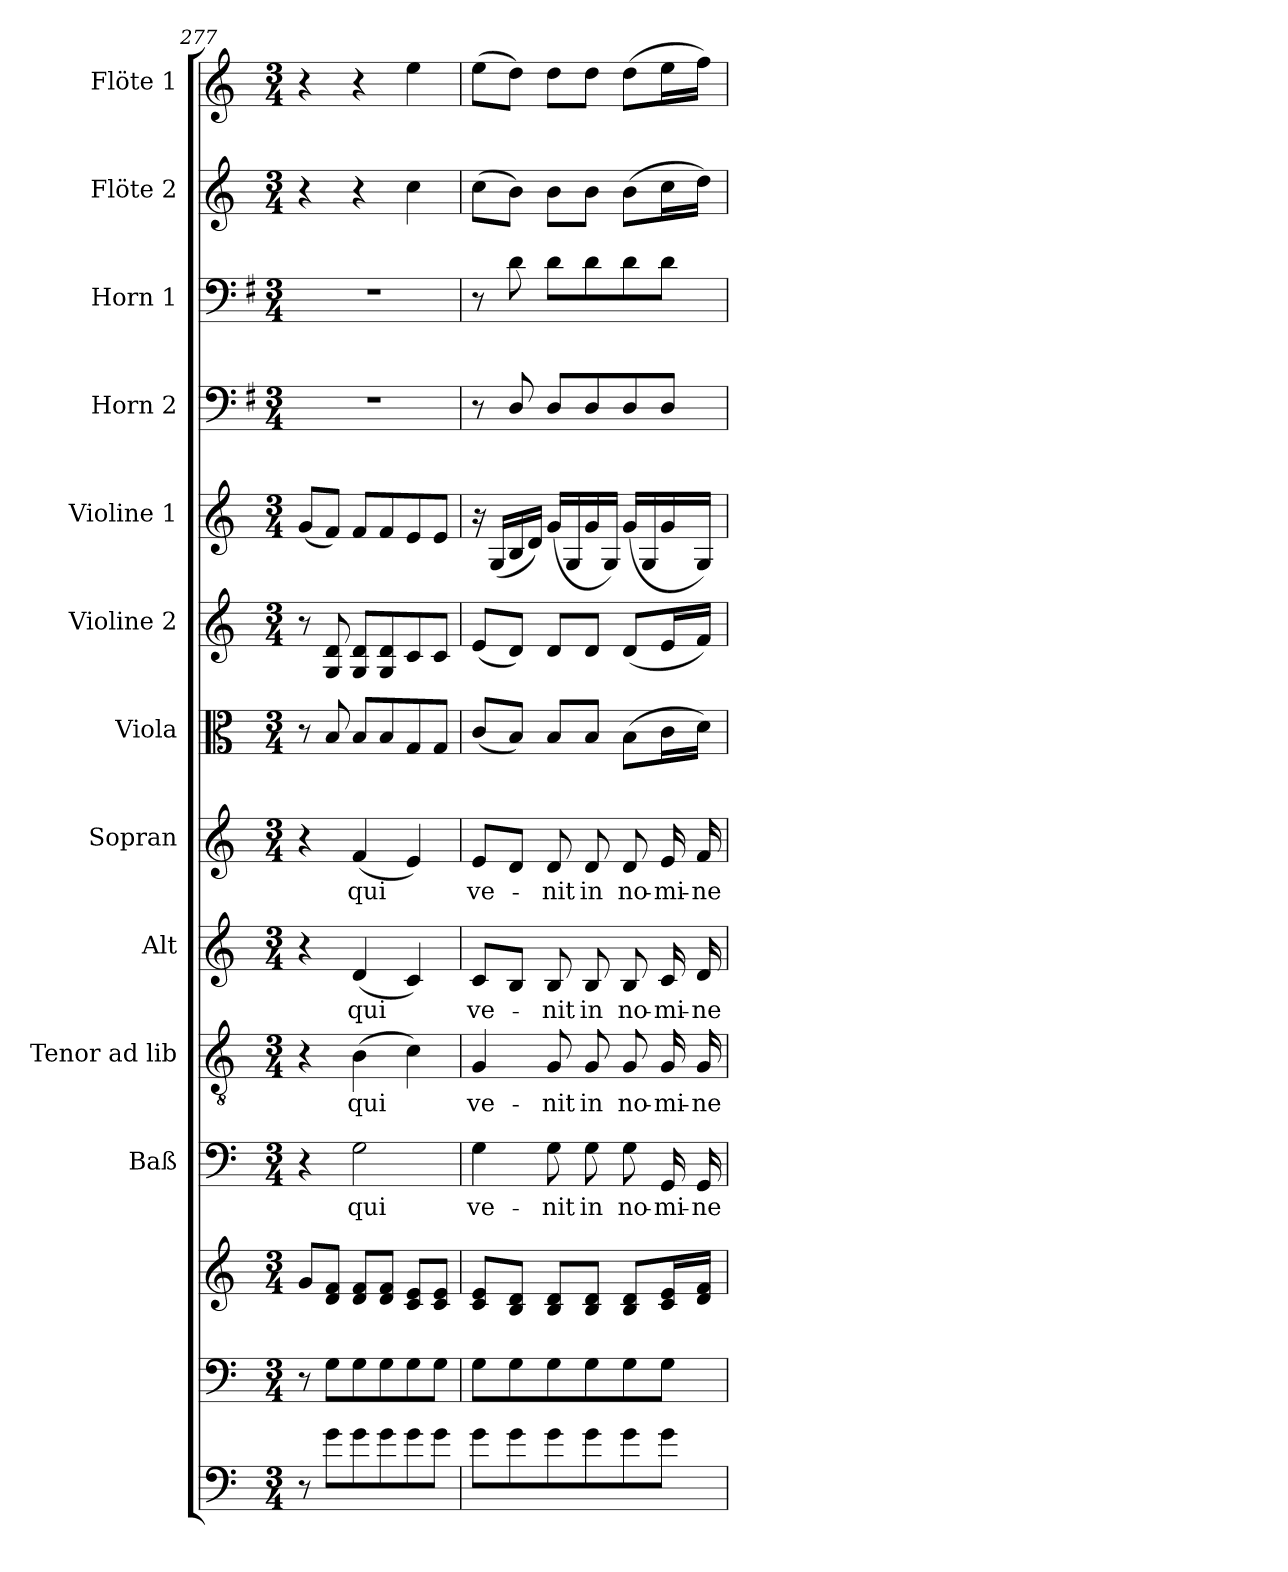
**kern	**kern	**kern	**kern	**text	**kern	**text	**kern	**text	**kern	**text	**kern	**kern	**kern	**kern	**kern	**kern	**kern
*part13	*part12	*part12	*part11	*part11	*part10	*part10	*part9	*part9	*part8	*part8	*part7	*part6	*part5	*part4	*part3	*part2	*part1
*staff14	*staff13	*staff12	*staff11	*staff11	*staff10	*staff10	*staff9	*staff9	*staff8	*staff8	*staff7	*staff6	*staff5	*staff4	*staff3	*staff2	*staff1
*	*	*	*I"Baß	*	*I"Tenor ad lib	*	*I"Alt	*	*I"Sopran	*	*I"Viola	*I"Violine 2	*I"Violine 1	*I"Horn 2	*I"Horn 1	*I"Flöte 2	*I"Flöte 1
*	*	*	*I'Baß	*	*I'Ten	*	*I'Alt	*	*I'Sop	*	*I'Vla.	*I'Vln. 2	*I'Vln. 1	*I'Hrn. 2	*I'Hrn. 1	*I'Fl. 2	*I'Fl. 1
*clefF4	*clefF4	*clefG2	*clefF4	*	*clefGv2	*	*clefG2	*	*clefG2	*	*clefC3	*clefG2	*clefG2	*clefF4	*clefF4	*clefG2	*clefG2
*ITrd7c12	*	*	*	*	*	*	*	*	*	*	*	*	*	*ITrd4c7	*ITrd4c7	*	*
*k[]	*k[]	*k[]	*k[]	*	*k[]	*	*k[]	*	*k[]	*	*k[]	*k[]	*k[]	*k[]	*k[]	*k[]	*k[]
*C:	*C:	*C:	*C:	*	*C:	*	*C:	*	*C:	*	*C:	*C:	*C:	*C:	*C:	*C:	*C:
*M3/4	*M3/4	*M3/4	*M3/4	*	*M3/4	*	*M3/4	*	*M3/4	*	*M3/4	*M3/4	*M3/4	*M3/4	*M3/4	*M3/4	*M3/4
=277	=277	=277	=277	=277	=277	=277	=277	=277	=277	=277	=277	=277	=277	=277	=277	=277	=277
8r	8r	8g/L	4r	.	4r	.	4r	.	4r	.	8r	8r	(<8g/L	2.r	2.r	4r	4r
8G\L	8G\L	8d/ 8f/J	.	.	.	.	.	.	.	.	8B/	8G/ 8d/	8f/J)	.	.	.	.
!	!	!	!	!LO:LY:b	!	!LO:LY:b	!	!LO:LY:b	!	!LO:LY:b	!	!	!	!	!	!	!
8G\	8G\	8d/ 8f/L	2G\	qui	(>4B\	qui	(<4d/	qui	(<4f/	qui	8B/L	8G/ 8d/L	8f/L	.	.	4r	4r
8G\	8G\	8d/ 8f/J	.	.	.	.	.	.	.	.	8B/	8G/ 8d/	8f/	.	.	.	.
8G\	8G\	8c/ 8e/L	.	.	4c\)	.	4c/)	.	4e/)	.	8G/	8c/	8e/	.	.	4cc\	4ee\
8G\J	8G\J	8c/ 8e/J	.	.	.	.	.	.	.	.	8G/J	8c/J	8e/J	.	.	.	.
=278	=278	=278	=278	=278	=278	=278	=278	=278	=278	=278	=278	=278	=278	=278	=278	=278	=278
!	!	!	!	!LO:LY:b	!	!LO:LY:b	!	!LO:LY:b	!	!LO:LY:b	!	!	!	!	!	!	!
8G\L	8G\L	8c/ 8e/L	4G\	ve-	4G/	ve-	8c/L	ve-	8e/L	ve-	(<8c/L	(<8e/L	16r	8r	8r	(>8cc\L	(>8ee\L
.	.	.	.	.	.	.	.	.	.	.	.	.	(<16G/LL	.	.	.	.
8G\	8G\	8B/ 8d/J	.	.	.	.	8B/J	.	8d/J	.	8B/J)	8d/J)	16B/	8GG/	8G\	8b\J)	8dd\J)
.	.	.	.	.	.	.	.	.	.	.	.	.	16d/JJ)	.	.	.	.
!	!	!	!	!LO:LY:b	!	!LO:LY:b	!	!LO:LY:b	!	!LO:LY:b	!	!	!	!	!	!	!
8G\	8G\	8B/ 8d/L	8G\	-nit	8G/	-nit	8B/	-nit	8d/	-nit	8B/L	8d/L	(<16g/LL	8GG/L	8G\L	8b\L	8dd\L
.	.	.	.	.	.	.	.	.	.	.	.	.	16G/	.	.	.	.
!	!	!	!	!LO:LY:b	!	!LO:LY:b	!	!LO:LY:b	!	!LO:LY:b	!	!	!	!	!	!	!
8G\	8G\	8B/ 8d/J	8G\	in	8G/	in	8B/	in	8d/	in	8B/J	8d/J	16g/	8GG/	8G\	8b\J	8dd\J
.	.	.	.	.	.	.	.	.	.	.	.	.	16G/JJ)	.	.	.	.
!	!	!	!	!LO:LY:b	!	!LO:LY:b	!	!LO:LY:b	!	!LO:LY:b	!	!	!	!	!	!	!
8G\	8G\	8B/ 8d/L	8G\	no-	8G/	no-	8B/	no-	8d/	no-	(>8B\L	(<8d/L	(<16g/LL	8GG/	8G\	(>8b\L	(>8dd\L
.	.	.	.	.	.	.	.	.	.	.	.	.	16G/	.	.	.	.
!	!	!	!	!LO:LY:b	!	!LO:LY:b	!	!LO:LY:b	!	!LO:LY:b	!	!	!	!	!	!	!
8G\J	8G\J	16c/ 16e/L	16GG/	-mi-	16G/	-mi-	16c/	-mi-	16e/	-mi-	16c\L	16e/L	16g/	8GG/J	8G\J	16cc\L	16ee\L
!	!	!	!	!LO:LY:b	!	!LO:LY:b	!	!LO:LY:b	!	!LO:LY:b	!	!	!	!	!	!	!
.	.	16d/ 16f/JJ	16GG/	-ne	16G/	-ne	16d/	-ne	16f/	-ne	16d\JJ)	16f/JJ)	16G/JJ)	.	.	16dd\JJ)	16ff\JJ)
=	=	=	=	=	=	=	=	=	=	=	=	=	=	=	=	=	=
*-	*-	*-	*-	*-	*-	*-	*-	*-	*-	*-	*-	*-	*-	*-	*-	*-	*-
